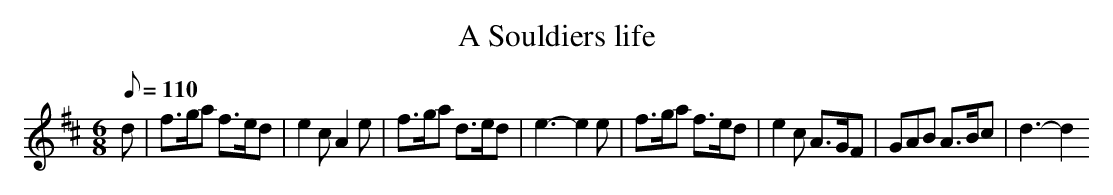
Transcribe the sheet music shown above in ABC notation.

X:1
T:A Souldiers life
L:1/8
M:6/8
Q:110
K:D
d|f>ga f>ed|e2c A2e|f>ga d>ed|e3-e2  e|f>ga f>ed|e2c A>GF|GAB A>Bc|d3-d2
||
